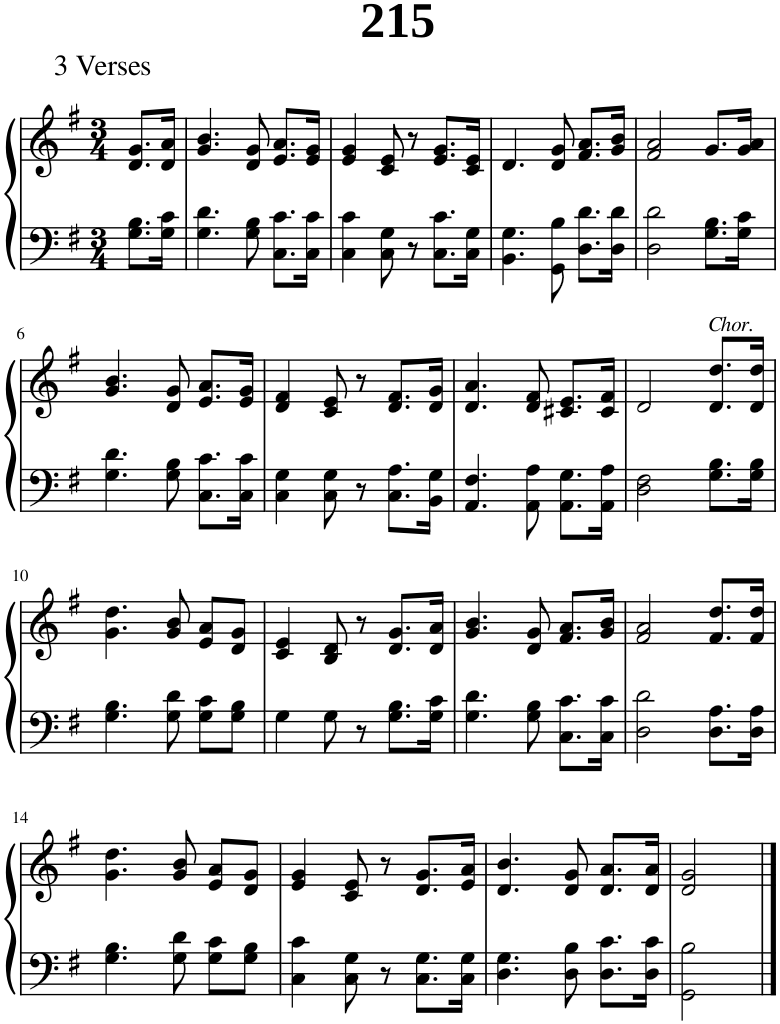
**kern	**kern
*part1	*part1
*staff2	*staff1
*I"Piano	*
*I'Pno.	*
*clefF4	*clefG2
*k[f#]	*k[f#]
*M3/4	*M3/4
=1	=1
8.G\ 8.B\L	8.d/ 8.g/L
16G\ 16c\Jk	16d/ 16a/Jk
=2	=2
4.G\ 4.d\	4.g/ 4.b/
8G\ 8B\	8d/ 8g/
8.C\ 8.c\L	8.e/ 8.a/L
16C\ 16c\Jk	16e/ 16g/Jk
=3	=3
4C\ 4c\	4e/ 4g/
8C\ 8G\	8c/ 8e/
8r	8r
8.C\ 8.c\L	8.e/ 8.g/L
16C\ 16G\Jk	16c/ 16e/Jk
=4	=4
4.BB\ 4.G\	4.d/
8GG\ 8B\	8d/ 8g/
8.D\ 8.d\L	8.f#/ 8.a/L
16D\ 16d\Jk	16g/ 16b/Jk
=5	=5
2D\ 2d\	2f#/ 2a/
8.G\ 8.B\L	8.g/L
16G\ 16c\Jk	16g/ 16a/Jk
!!LO:LB:g=z
=6	=6
4.G\ 4.d\	4.g/ 4.b/
8G\ 8B\	8d/ 8g/
8.C\ 8.c\L	8.e/ 8.a/L
16C\ 16c\Jk	16e/ 16g/Jk
=7	=7
4C\ 4G\	4d/ 4f#/
8C\ 8G\	8c/ 8e/
8r	8r
8.C\ 8.A\L	8.d/ 8.f#/L
16BB\ 16G\Jk	16d/ 16g/Jk
=8	=8
4.AA/ 4.F#/	4.d/ 4.a/
8AA\ 8A\	8d/ 8f#/
8.AA\ 8.G\L	8.c#X/ 8.e/L
16AA\ 16A\Jk	16c#/ 16f#/Jk
=9	=9
2D\ 2F#\	2d/
!	!LO:TX:a:i:t=Chor.
8.G\ 8.B\L	8.d/ 8.dd/L
16G\ 16B\Jk	16d/ 16dd/Jk
!!LO:LB:g=z
=10	=10
4.G\ 4.B\	4.g\ 4.dd\
8G\ 8d\	8g/ 8b/
8G\ 8c\L	8e/ 8a/L
8G\ 8B\J	8d/ 8g/J
=11	=11
4G\	4c/ 4e/
8G\	8B/ 8d/
8r	8r
8.G\ 8.B\L	8.d/ 8.g/L
16G\ 16c\Jk	16d/ 16a/Jk
=12	=12
4.G\ 4.d\	4.g/ 4.b/
8G\ 8B\	8d/ 8g/
8.C\ 8.c\L	8.f#/ 8.a/L
16C\ 16c\Jk	16g/ 16b/Jk
=13	=13
2D\ 2d\	2f#/ 2a/
8.D\ 8.A\L	8.f#/ 8.dd/L
16D\ 16A\Jk	16f#/ 16dd/Jk
!!LO:LB:g=z
=14	=14
4.G\ 4.B\	4.g\ 4.dd\
8G\ 8d\	8g/ 8b/
8G\ 8c\L	8e/ 8a/L
8G\ 8B\J	8d/ 8g/J
=15	=15
4C\ 4c\	4e/ 4g/
8C\ 8G\	8c/ 8e/
8r	8r
8.C\ 8.G\L	8.d/ 8.g/L
16C\ 16G\Jk	16e/ 16a/Jk
=16	=16
4.D\ 4.G\	4.d/ 4.b/
8D\ 8B\	8d/ 8g/
8.D\ 8.c\L	8.d/ 8.a/L
16D\ 16c\Jk	16d/ 16a/Jk
=17	=17
2GG\ 2B\	2d/ 2g/
==	==
*-	*-
